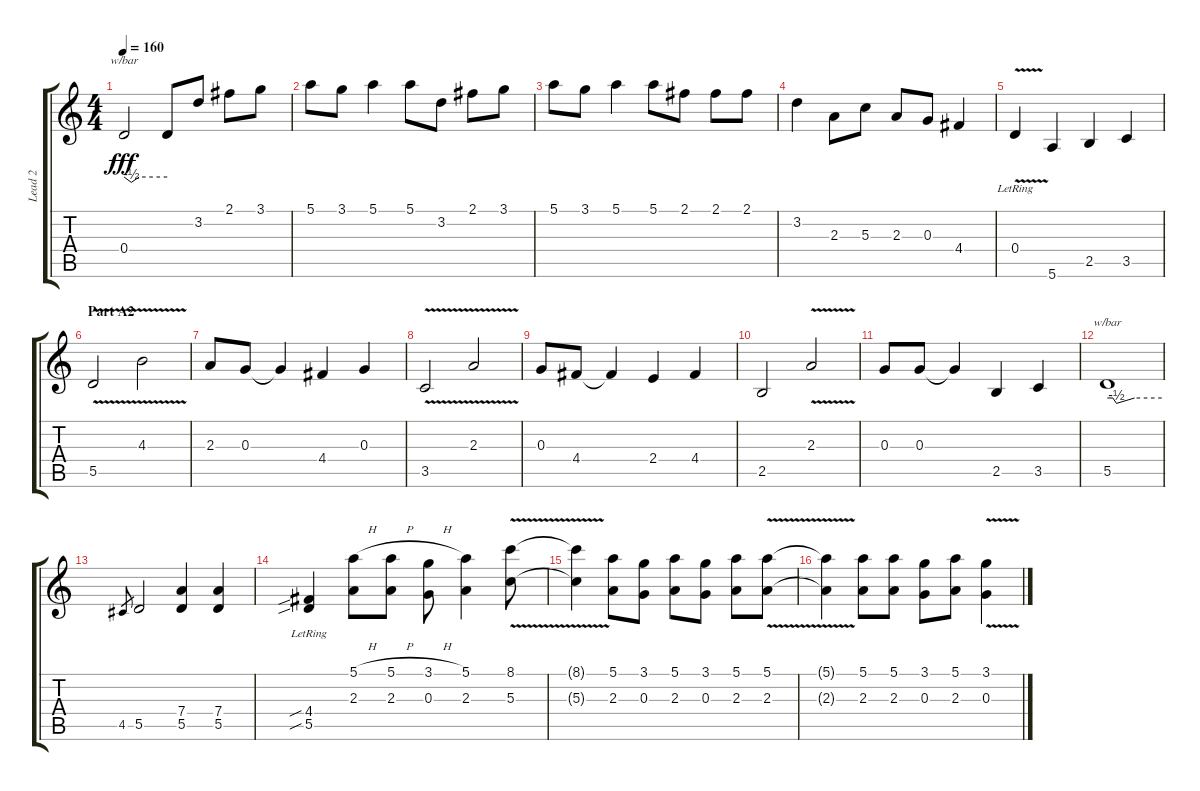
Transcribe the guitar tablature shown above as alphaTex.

\track ("Lead 2" "Lead 2") {instrument acousticguitarnylon}
\staff {score tabs}
\tuning (E4 B3 G3 D3 A2 E2) {hide}
\ts (4 4)
\tempo 160
\clef g2
\ks c
0.4.2{tbe (custom default 0 0 10 -2 21 0 60 0) dy fff} 0.4{t}.8 3.2.8{instrument electricguitarjazz} 2.1.8 3.1.8 |
5.1.8 3.1.8 5.1.4 5.1.8 3.2.8 2.1.8 3.1.8 |
5.1.8 3.1.8 5.1.4 5.1.8 2.1.8 2.1.8 2.1.8 |
3.2.4 2.3.8 5.3.8 2.3.8 0.3.8 4.4.4 |
0.4{v lr}.4 5.6.4{instrument electricguitarclean} 2.5.4 3.5.4 |
\section ("" "Part A2")
5.5{v}.2 4.3{v}.2 |
2.3.8 0.3.8 0.3{t}.4 4.4.4 0.3.4 |
3.5{v}.2 2.3{v}.2 |
0.3.8 4.4.8 4.4{t}.4 2.4.4 4.4.4 |
2.5.2 2.3{v}.2 |
0.3.8 0.3.8 0.3{t}.4 2.5.4 3.5.4 |
5.5.1{tbe (custom default 0 0 6 0 10 -2 30 0 60 0)} |
4.5.8{gr} 5.5.2 (7.4 5.5).4 (7.4 5.5).4 |
(4.4{sib lr} 5.5{sib}).4 (5.1{h} 2.3).8{instrument electricguitarjazz} (5.1{h} 2.3).8 (3.1{h} 0.3).8 (5.1 2.3).4 (8.1{v} 5.3).8 |
(8.1{t} 5.3{t}).4 (5.1 2.3).8 (3.1 0.3).8 (5.1 2.3).8 (3.1 0.3).8 (5.1 2.3).8 (5.1{v} 2.3{v}).8 |
(5.1{t} 2.3{t}).4 (5.1 2.3).8 (5.1 2.3).8 (3.1 0.3).8 (5.1 2.3).8 (3.1{v} 0.3{v}).4
